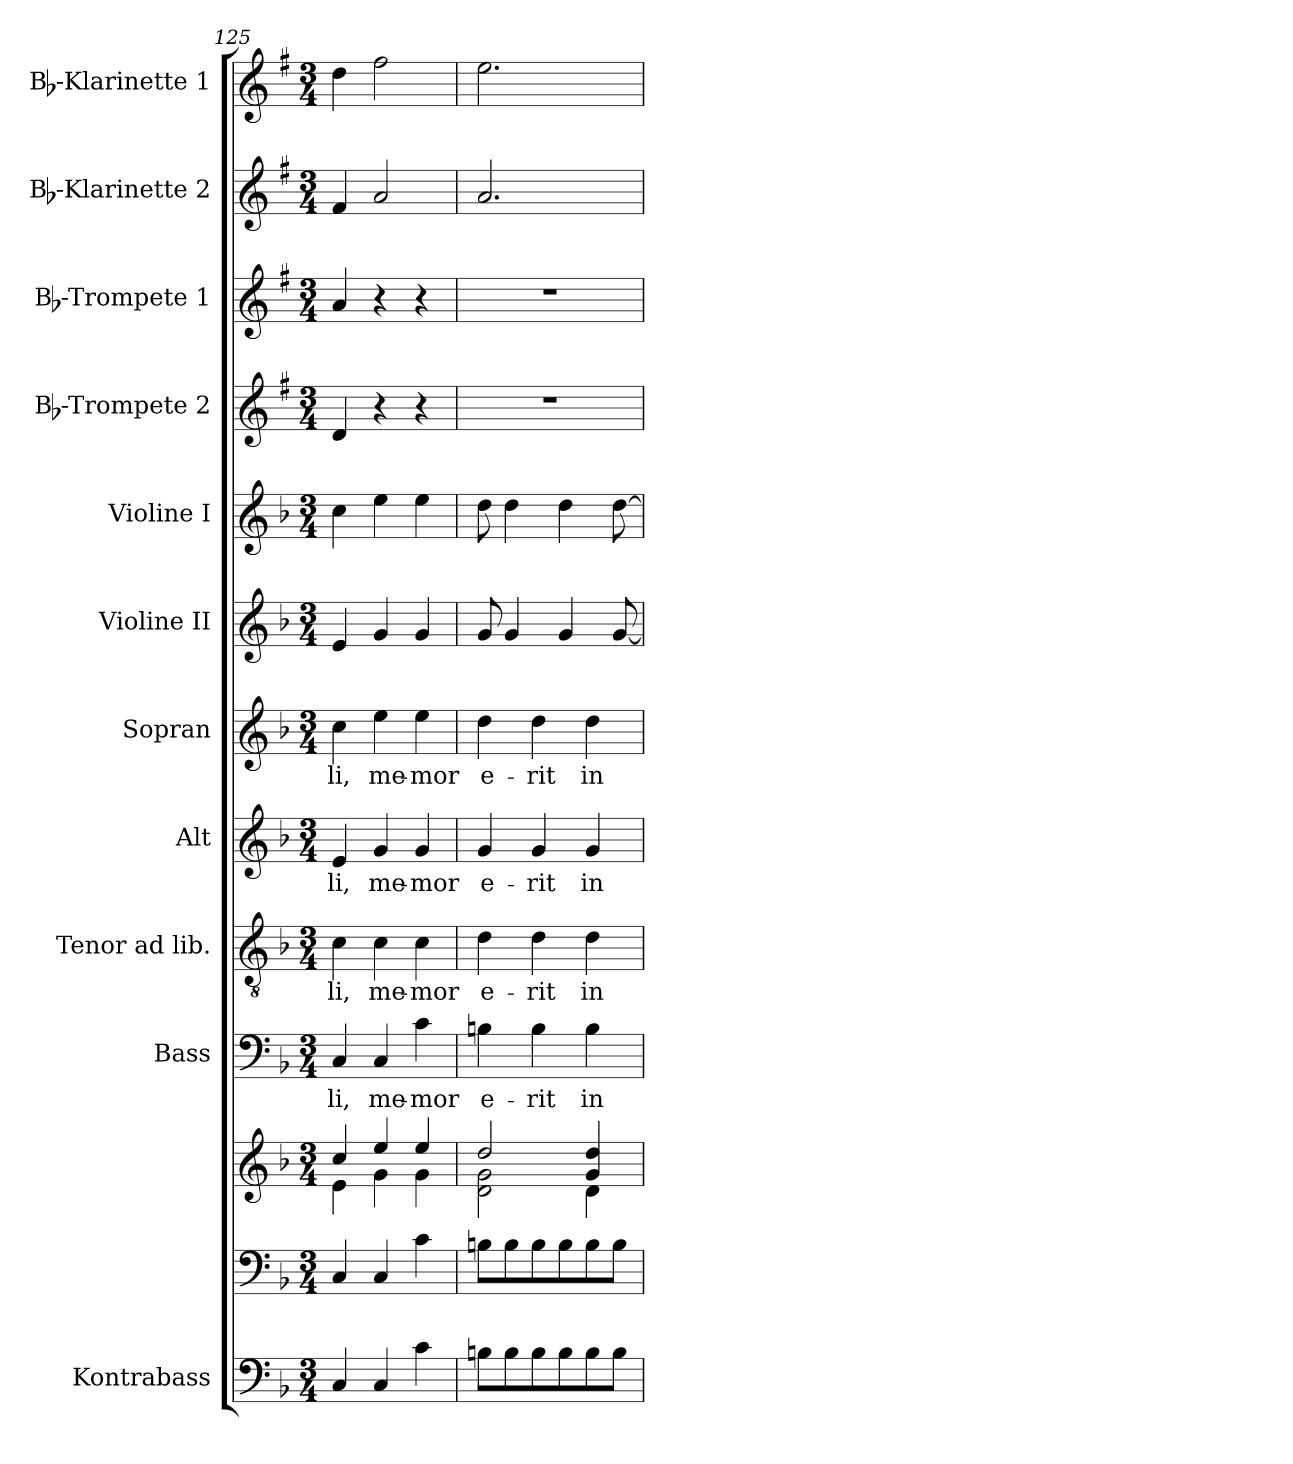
**kern	**kern	**kern	**kern	**text	**kern	**text	**kern	**text	**kern	**text	**kern	**kern	**kern	**kern	**kern	**kern
*part12	*part11	*part11	*part10	*part10	*part9	*part9	*part8	*part8	*part7	*part7	*part6	*part5	*part4	*part3	*part2	*part1
*staff13	*staff12	*staff11	*staff10	*staff10	*staff9	*staff9	*staff8	*staff8	*staff7	*staff7	*staff6	*staff5	*staff4	*staff3	*staff2	*staff1
*I"Kontrabass	*	*	*I"Bass	*	*I"Tenor ad lib.	*	*I"Alt	*	*I"Sopran	*	*I"Violine II	*I"Violine I	*I"Bb-Trompete 2	*I"Bb-Trompete 1	*I"Bb-Klarinette 2	*I"Bb-Klarinette 1
*I'Kb.	*	*	*I'B.	*	*I'T.	*	*I'A.	*	*I'S.	*	*I'Vl. II	*I'Vl. I	*I'Bb Trp. 2	*I'Bb Trp. 1	*I'Bb Kl. 2	*I'Bb Kl. 1
*clefF4	*clefF4	*clefG2	*clefF4	*	*clefGv2	*	*clefG2	*	*clefG2	*	*clefG2	*clefG2	*clefG2	*clefG2	*clefG2	*clefG2
*ITrd7c12	*	*	*	*	*	*	*	*	*	*	*	*	*ITrd1c2	*ITrd1c2	*ITrd1c2	*ITrd1c2
*k[b-]	*k[b-]	*k[b-]	*k[b-]	*	*k[b-]	*	*k[b-]	*	*k[b-]	*	*k[b-]	*k[b-]	*k[b-]	*k[b-]	*k[b-]	*k[b-]
*F:	*F:	*F:	*F:	*	*F:	*	*F:	*	*F:	*	*F:	*F:	*F:	*F:	*F:	*F:
*M3/4	*M3/4	*M3/4	*M3/4	*	*M3/4	*	*M3/4	*	*M3/4	*	*M3/4	*M3/4	*M3/4	*M3/4	*M3/4	*M3/4
=125	=125	=125	=125	=125	=125	=125	=125	=125	=125	=125	=125	=125	=125	=125	=125	=125
*	*	*^	*	*	*	*	*	*	*	*	*	*	*	*	*	*
!	!	!	!	!	!LO:LY:b	!	!LO:LY:b	!	!LO:LY:b	!	!LO:LY:b	!	!	!	!	!	!
4CC/	4C/	4cc/	4e\	4C/	-li,	4c\	-li,	4e/	-li,	4cc\	-li,	4e/	4cc\	4c/	4g/	4e/	4cc\
!	!	!	!	!	!LO:LY:b	!	!LO:LY:b	!	!LO:LY:b	!	!LO:LY:b	!	!	!	!	!	!
4CC/	4C/	4ee/	4g\	4C/	me-	4c\	me-	4g/	me-	4ee\	me-	4g/	4ee\	4r	4r	2g/	2ee\
!	!	!	!	!	!LO:LY:b	!	!LO:LY:b	!	!LO:LY:b	!	!LO:LY:b	!	!	!	!	!	!
4C\	4c\	4ee/	4g\	4c\	-mor	4c\	-mor	4g/	-mor	4ee\	-mor	4g/	4ee\	4r	4r	.	.
!!LO:PB:g=z
=126	=126	=126	=126	=126	=126	=126	=126	=126	=126	=126	=126	=126	=126	=126	=126	=126	=126
!	!	!	!	!	!LO:LY:b	!	!LO:LY:b	!	!LO:LY:b	!	!LO:LY:b	!	!	!	!	!	!
8BBn\L	8Bn\L	2dd/	2d\ 2g\	4Bn\	e-	4d\	e-	4g/	e-	4dd\	e-	8g/	8dd\	2.r	2.r	2.g/	2.dd\
8BB\	8B\	.	.	.	.	.	.	.	.	.	.	4g/	4dd\	.	.	.	.
!	!	!	!	!	!LO:LY:b	!	!LO:LY:b	!	!LO:LY:b	!	!LO:LY:b	!	!	!	!	!	!
8BB\	8B\	.	.	4B\	-rit	4d\	-rit	4g/	-rit	4dd\	-rit	.	.	.	.	.	.
8BB\	8B\	.	.	.	.	.	.	.	.	.	.	4g/	4dd\	.	.	.	.
!	!	!	!	!	!LO:LY:b	!	!LO:LY:b	!	!LO:LY:b	!	!LO:LY:b	!	!	!	!	!	!
8BB\	8B\	4g/ 4dd/	4d\	4B\	in	4d\	in	4g/	in	4dd\	in	.	.	.	.	.	.
8BB\J	8B\J	.	.	.	.	.	.	.	.	.	.	[8g/	[8dd\	.	.	.	.
*	*	*v	*v	*	*	*	*	*	*	*	*	*	*	*	*	*	*
=	=	=	=	=	=	=	=	=	=	=	=	=	=	=	=	=
*-	*-	*-	*-	*-	*-	*-	*-	*-	*-	*-	*-	*-	*-	*-	*-	*-
